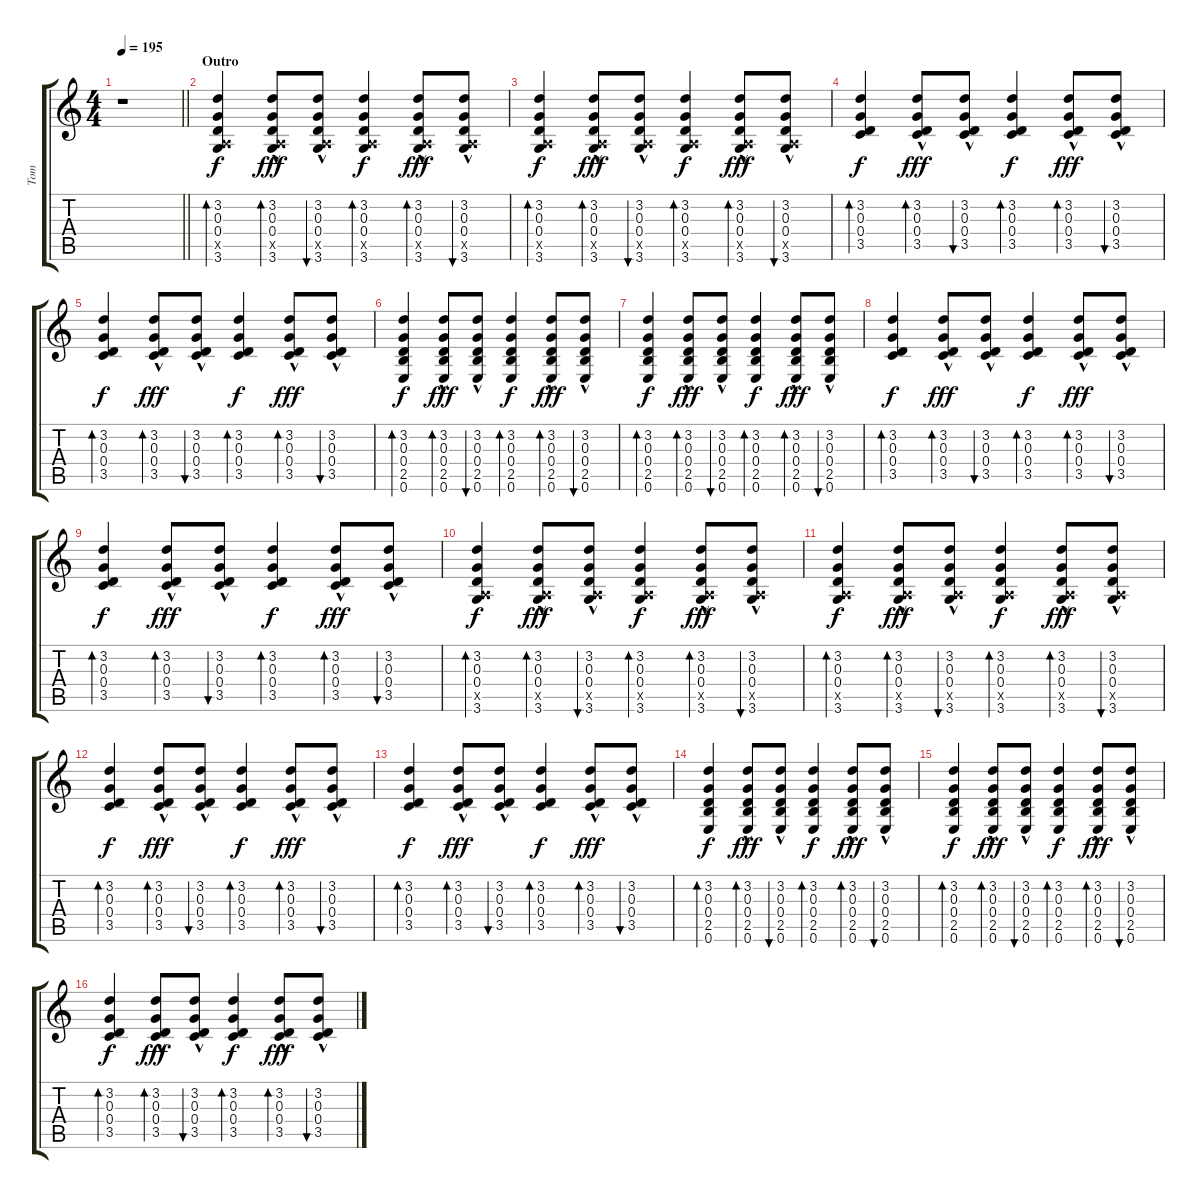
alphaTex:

\track ("Tom" "Tom") {instrument acousticguitarsteel}
\staff {score tabs}
\tuning (E4 B3 G3 D3 A2 E2) {hide}
\ts (4 4)
\tempo 195
\clef g2
\barLineRight lightlight
\ks c
r.1{dy fff} |
\section ("" "Outro")
(3.2 0.3 0.4 0.5{x} 3.6).4{bd 120 dy f volume 11 balance 8} (3.2{hac} 0.3{hac} 0.4 0.5{x} 3.6).8{bd 120 dy fff} (3.2{hac} 0.3{hac} 0.4 0.5{x} 3.6).8{bu 120} (3.2 0.3 0.4 0.5{x} 3.6).4{bd 120 dy f} (3.2{hac} 0.3{hac} 0.4 0.5{x} 3.6).8{bd 120 dy fff} (3.2{hac} 0.3{hac} 0.4 0.5{x} 3.6).8{bu 120} |
(3.2 0.3 0.4 0.5{x} 3.6).4{bd 120 dy f} (3.2{hac} 0.3{hac} 0.4 0.5{x} 3.6).8{bd 120 dy fff} (3.2{hac} 0.3{hac} 0.4 0.5{x} 3.6).8{bu 120} (3.2 0.3 0.4 0.5{x} 3.6).4{bd 120 dy f} (3.2{hac} 0.3{hac} 0.4 0.5{x} 3.6).8{bd 120 dy fff} (3.2{hac} 0.3{hac} 0.4 0.5{x} 3.6).8{bu 120} |
(3.2 0.3 0.4 3.5).4{bd 120 dy f} (3.2{hac} 0.3{hac} 0.4 3.5).8{bd 120 dy fff} (3.2{hac} 0.3{hac} 0.4 3.5).8{bu 120} (3.2 0.3 0.4 3.5).4{bd 120 dy f} (3.2{hac} 0.3{hac} 0.4 3.5).8{bd 120 dy fff} (3.2{hac} 0.3{hac} 0.4 3.5).8{bu 120} |
(3.2 0.3 0.4 3.5).4{bd 120 dy f} (3.2{hac} 0.3{hac} 0.4 3.5).8{bd 120 dy fff} (3.2{hac} 0.3{hac} 0.4 3.5).8{bu 120} (3.2 0.3 0.4 3.5).4{bd 120 dy f} (3.2{hac} 0.3{hac} 0.4 3.5).8{bd 120 dy fff} (3.2{hac} 0.3{hac} 0.4 3.5).8{bu 120} |
(3.2 0.3 0.4 2.5 0.6).4{bd 120 dy f} (3.2{hac} 0.3{hac} 0.4 2.5 0.6).8{bd 120 dy fff} (3.2{hac} 0.3{hac} 0.4 2.5 0.6).8{bu 120} (3.2 0.3 0.4 2.5 0.6).4{bd 120 dy f} (3.2{hac} 0.3{hac} 0.4 2.5 0.6).8{bd 120 dy fff} (3.2{hac} 0.3{hac} 0.4 2.5 0.6).8{bu 120} |
(3.2 0.3 0.4 2.5 0.6).4{bd 120 dy f} (3.2{hac} 0.3{hac} 0.4 2.5 0.6).8{bd 120 dy fff} (3.2{hac} 0.3{hac} 0.4 2.5 0.6).8{bu 120} (3.2 0.3 0.4 2.5 0.6).4{bd 120 dy f} (3.2{hac} 0.3{hac} 0.4 2.5 0.6).8{bd 120 dy fff} (3.2{hac} 0.3{hac} 0.4 2.5 0.6).8{bu 120} |
(3.2 0.3 0.4 3.5).4{bd 120 dy f} (3.2{hac} 0.3{hac} 0.4 3.5).8{bd 120 dy fff} (3.2{hac} 0.3{hac} 0.4 3.5).8{bu 120} (3.2 0.3 0.4 3.5).4{bd 120 dy f} (3.2{hac} 0.3{hac} 0.4 3.5).8{bd 120 dy fff} (3.2{hac} 0.3{hac} 0.4 3.5).8{bu 120} |
(3.2 0.3 0.4 3.5).4{bd 120 dy f} (3.2{hac} 0.3{hac} 0.4 3.5).8{bd 120 dy fff} (3.2{hac} 0.3{hac} 0.4 3.5).8{bu 120} (3.2 0.3 0.4 3.5).4{bd 120 dy f} (3.2{hac} 0.3{hac} 0.4 3.5).8{bd 120 dy fff} (3.2{hac} 0.3{hac} 0.4 3.5).8{bu 120} |
(3.2 0.3 0.4 0.5{x} 3.6).4{bd 120 dy f} (3.2{hac} 0.3{hac} 0.4 0.5{x} 3.6).8{bd 120 dy fff} (3.2{hac} 0.3{hac} 0.4 0.5{x} 3.6).8{bu 120} (3.2 0.3 0.4 0.5{x} 3.6).4{bd 120 dy f} (3.2{hac} 0.3{hac} 0.4 0.5{x} 3.6).8{bd 120 dy fff} (3.2{hac} 0.3{hac} 0.4 0.5{x} 3.6).8{bu 120} |
(3.2 0.3 0.4 0.5{x} 3.6).4{bd 120 dy f} (3.2{hac} 0.3{hac} 0.4 0.5{x} 3.6).8{bd 120 dy fff} (3.2{hac} 0.3{hac} 0.4 0.5{x} 3.6).8{bu 120} (3.2 0.3 0.4 0.5{x} 3.6).4{bd 120 dy f} (3.2{hac} 0.3{hac} 0.4 0.5{x} 3.6).8{bd 120 dy fff} (3.2{hac} 0.3{hac} 0.4 0.5{x} 3.6).8{bu 120} |
(3.2 0.3 0.4 3.5).4{bd 120 dy f} (3.2{hac} 0.3{hac} 0.4 3.5).8{bd 120 dy fff} (3.2{hac} 0.3{hac} 0.4 3.5).8{bu 120} (3.2 0.3 0.4 3.5).4{bd 120 dy f} (3.2{hac} 0.3{hac} 0.4 3.5).8{bd 120 dy fff} (3.2{hac} 0.3{hac} 0.4 3.5).8{bu 120} |
(3.2 0.3 0.4 3.5).4{bd 120 dy f} (3.2{hac} 0.3{hac} 0.4 3.5).8{bd 120 dy fff} (3.2{hac} 0.3{hac} 0.4 3.5).8{bu 120} (3.2 0.3 0.4 3.5).4{bd 120 dy f} (3.2{hac} 0.3{hac} 0.4 3.5).8{bd 120 dy fff} (3.2{hac} 0.3{hac} 0.4 3.5).8{bu 120} |
(3.2 0.3 0.4 2.5 0.6).4{bd 120 dy f} (3.2{hac} 0.3{hac} 0.4 2.5 0.6).8{bd 120 dy fff} (3.2{hac} 0.3{hac} 0.4 2.5 0.6).8{bu 120} (3.2 0.3 0.4 2.5 0.6).4{bd 120 dy f} (3.2{hac} 0.3{hac} 0.4 2.5 0.6).8{bd 120 dy fff} (3.2{hac} 0.3{hac} 0.4 2.5 0.6).8{bu 120} |
(3.2 0.3 0.4 2.5 0.6).4{bd 120 dy f} (3.2{hac} 0.3{hac} 0.4 2.5 0.6).8{bd 120 dy fff} (3.2{hac} 0.3{hac} 0.4 2.5 0.6).8{bu 120} (3.2 0.3 0.4 2.5 0.6).4{bd 120 dy f} (3.2{hac} 0.3{hac} 0.4 2.5 0.6).8{bd 120 dy fff} (3.2{hac} 0.3{hac} 0.4 2.5 0.6).8{bu 120} |
(3.2 0.3 0.4 3.5).4{bd 120 dy f} (3.2{hac} 0.3{hac} 0.4 3.5).8{bd 120 dy fff} (3.2{hac} 0.3{hac} 0.4 3.5).8{bu 120} (3.2 0.3 0.4 3.5).4{bd 120 dy f} (3.2{hac} 0.3{hac} 0.4 3.5).8{bd 120 dy fff} (3.2{hac} 0.3{hac} 0.4 3.5).8{bu 120}
